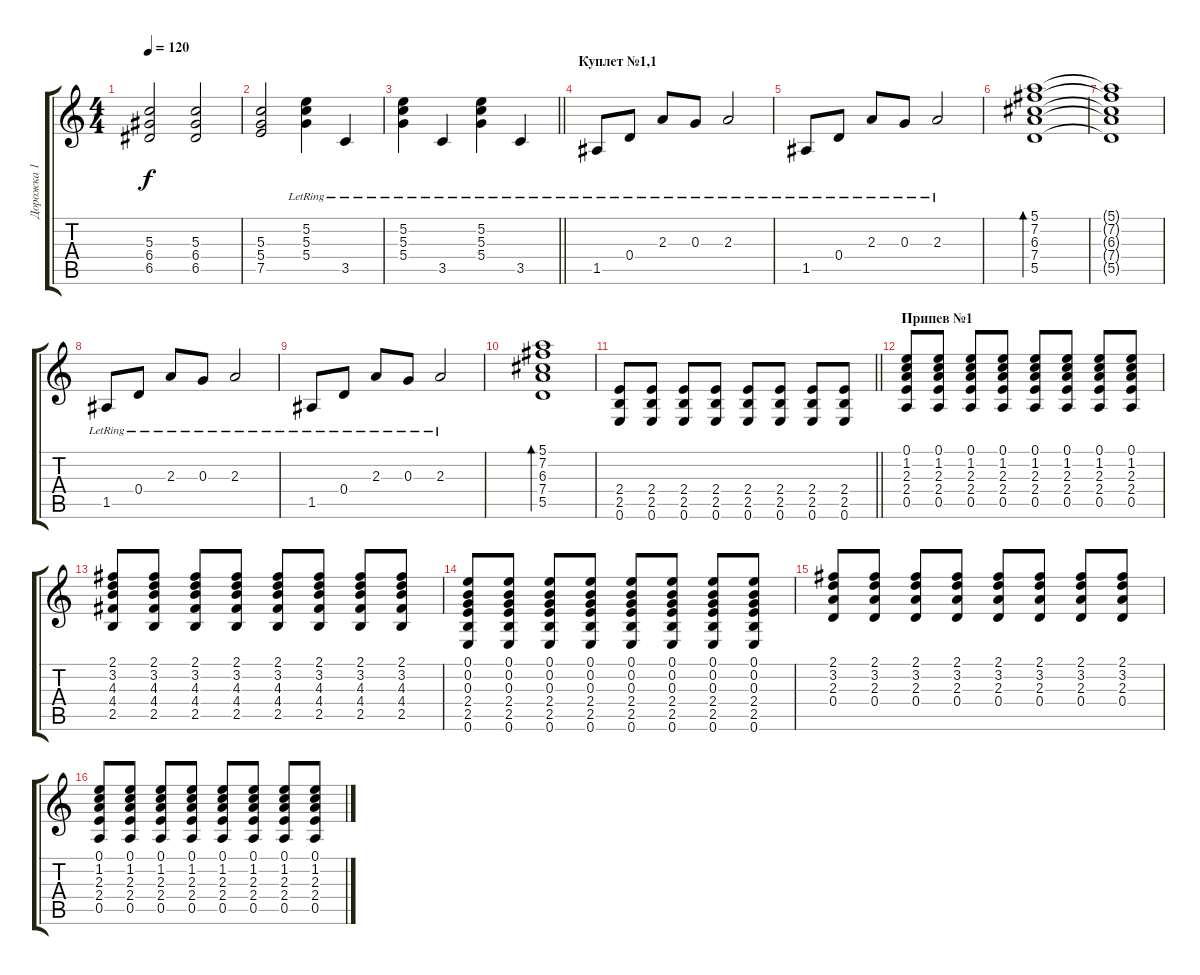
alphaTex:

\track ("Дорожка 1" "Дорожка 1") {instrument acousticguitarsteel}
\staff {score tabs}
\tuning (E4 B3 G3 D3 A2 E2) {hide}
\ts (4 4)
\tempo 120
\clef g2
\ks c
(5.3 6.4 6.5).2{dy f} (5.3 6.4 6.5).2 |
(5.3 5.4 7.5).2 (5.2{lr} 5.3{lr} 5.4{lr}).4 3.5{lr}.4 |
\barLineRight lightlight
(5.2{lr} 5.3{lr} 5.4{lr}).4 3.5{lr}.4 (5.2{lr} 5.3{lr} 5.4{lr}).4 3.5{lr}.4 |
\section ("" "Куплет №1,1")
1.5{lr}.8 0.4{lr}.8 2.3{lr}.8 0.3{lr}.8 2.3{lr}.2 |
1.5{lr}.8 0.4{lr}.8 2.3{lr}.8 0.3{lr}.8 2.3{lr}.2 |
(5.1 7.2 6.3 7.4 5.5).1{bd 240} |
(5.1{t} 7.2{t} 6.3{t} 7.4{t} 5.5{t}).1 |
1.5{lr}.8 0.4{lr}.8 2.3{lr}.8 0.3{lr}.8 2.3{lr}.2 |
1.5{lr}.8 0.4{lr}.8 2.3{lr}.8 0.3{lr}.8 2.3{lr}.2 |
(5.1 7.2 6.3 7.4 5.5).1{bd 240} |
\barLineRight lightlight
(2.4 2.5 0.6).8 (2.4 2.5 0.6).8 (2.4 2.5 0.6).8 (2.4 2.5 0.6).8 (2.4 2.5 0.6).8 (2.4 2.5 0.6).8 (2.4 2.5 0.6).8 (2.4 2.5 0.6).8 |
\section ("" "Припев №1")
(0.1 1.2 2.3 2.4 0.5).8 (0.1 1.2 2.3 2.4 0.5).8 (0.1 1.2 2.3 2.4 0.5).8 (0.1 1.2 2.3 2.4 0.5).8 (0.1 1.2 2.3 2.4 0.5).8 (0.1 1.2 2.3 2.4 0.5).8 (0.1 1.2 2.3 2.4 0.5).8 (0.1 1.2 2.3 2.4 0.5).8 |
(2.1 3.2 4.3 4.4 2.5).8 (2.1 3.2 4.3 4.4 2.5).8 (2.1 3.2 4.3 4.4 2.5).8 (2.1 3.2 4.3 4.4 2.5).8 (2.1 3.2 4.3 4.4 2.5).8 (2.1 3.2 4.3 4.4 2.5).8 (2.1 3.2 4.3 4.4 2.5).8 (2.1 3.2 4.3 4.4 2.5).8 |
(0.1 0.2 0.3 2.4 2.5 0.6).8 (0.1 0.2 0.3 2.4 2.5 0.6).8 (0.1 0.2 0.3 2.4 2.5 0.6).8 (0.1 0.2 0.3 2.4 2.5 0.6).8 (0.1 0.2 0.3 2.4 2.5 0.6).8 (0.1 0.2 0.3 2.4 2.5 0.6).8 (0.1 0.2 0.3 2.4 2.5 0.6).8 (0.1 0.2 0.3 2.4 2.5 0.6).8 |
(2.1 3.2 2.3 0.4).8 (2.1 3.2 2.3 0.4).8 (2.1 3.2 2.3 0.4).8 (2.1 3.2 2.3 0.4).8 (2.1 3.2 2.3 0.4).8 (2.1 3.2 2.3 0.4).8 (2.1 3.2 2.3 0.4).8 (2.1 3.2 2.3 0.4).8 |
(0.1 1.2 2.3 2.4 0.5).8 (0.1 1.2 2.3 2.4 0.5).8 (0.1 1.2 2.3 2.4 0.5).8 (0.1 1.2 2.3 2.4 0.5).8 (0.1 1.2 2.3 2.4 0.5).8 (0.1 1.2 2.3 2.4 0.5).8 (0.1 1.2 2.3 2.4 0.5).8 (0.1 1.2 2.3 2.4 0.5).8
